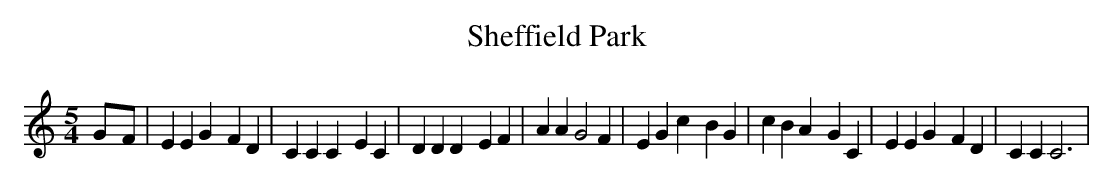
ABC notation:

X:1
T:Sheffield Park
M:5/4
L:1/4
K:C
G/2-F/2| E E G- F D| C C C- E C| D D D- E F| A A G2 F| E G c- B G|\
 c B A- G C| E E G- F D| C C C3|
